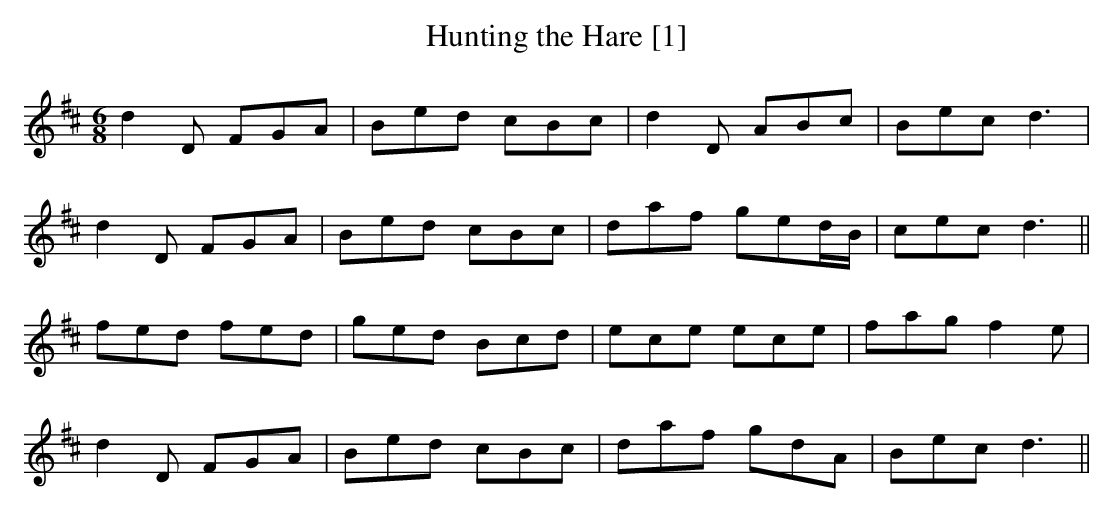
X:1
T:Hunting the Hare [1]
M:6/8
L:1/8
K:D
d2 D FGA|Bed cBc|d2 D ABc|Bec d3|
d2 D FGA|Bed cBc|daf ged/B/|cec d3||
fed fed|ged Bcd|ece ece|fag f2 e|
d2 D FGA|Bed cBc|daf gdA|Bec d3||
